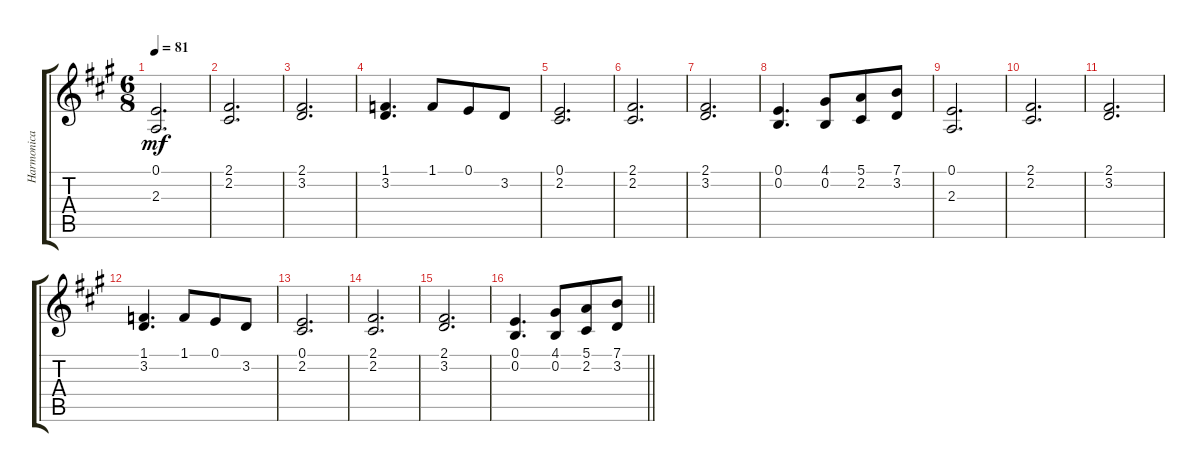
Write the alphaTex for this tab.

\track ("Harmonica / Mandolin" "Harmonica ") {instrument harmonica}
\staff {score tabs}
\tuning (E4 B3 G3 D3 A2 E2) {hide}
\ts (6 8)
\tempo 81
\clef g2
\ks a
(0.1 2.3).2{d dy mf} |
(2.1 2.2).2{d} |
(2.1 3.2).2{d} |
(1.1 3.2).4{d} 1.1.8 0.1.8 3.2.8 |
(0.1 2.2).2{d} |
(2.1 2.2).2{d} |
(2.1 3.2).2{d} |
(0.1 0.2).4{d} (4.1 0.2).8 (5.1 2.2).8 (7.1 3.2).8 |
(0.1 2.3).2{d} |
(2.1 2.2).2{d} |
(2.1 3.2).2{d} |
(1.1 3.2).4{d} 1.1.8 0.1.8 3.2.8 |
(0.1 2.2).2{d} |
(2.1 2.2).2{d} |
(2.1 3.2).2{d} |
\barLineRight lightlight
(0.1 0.2).4{d} (4.1 0.2).8 (5.1 2.2).8 (7.1 3.2).8
